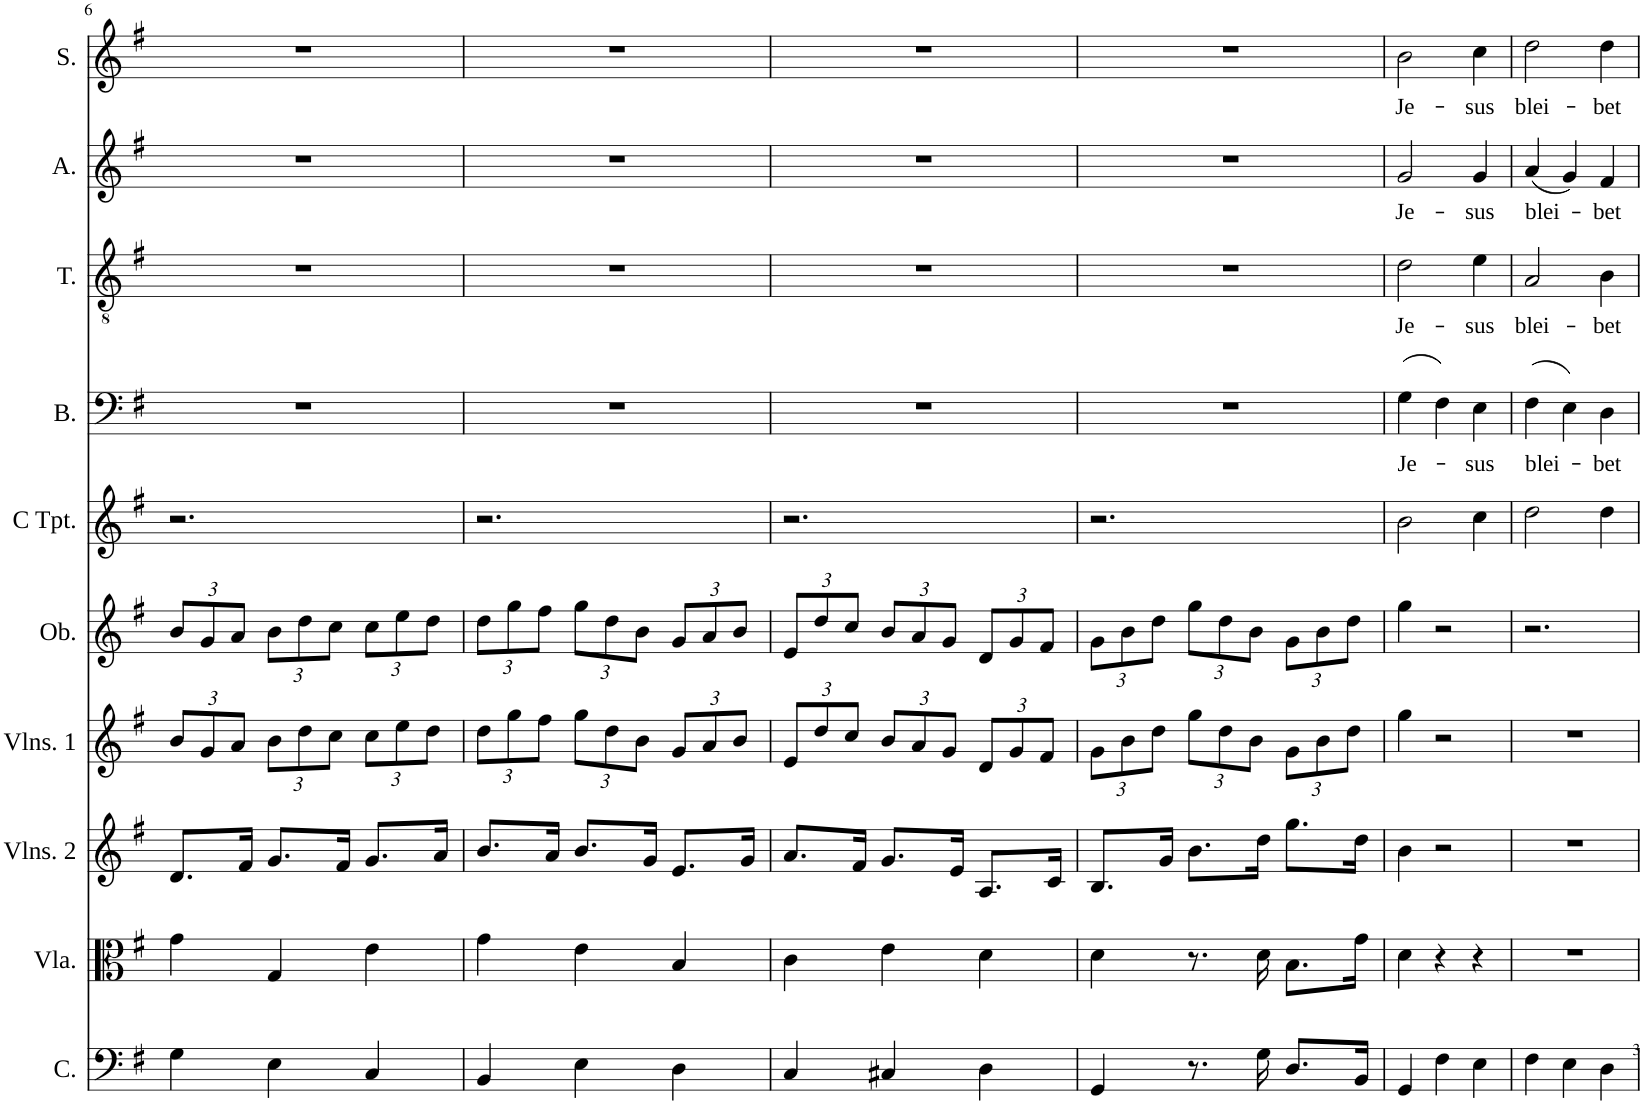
**kern	**kern	**kern	**kern	**kern	**kern	**kern	**text	**kern	**text	**kern	**text	**kern	**text
*part10	*part9	*part8	*part7	*part6	*part5	*part4	*part4	*part3	*part3	*part2	*part2	*part1	*part1
*staff10	*staff9	*staff8	*staff7	*staff6	*staff5	*staff4	*staff4	*staff3	*staff3	*staff2	*staff2	*staff1	*staff1
*I"Continuo	*I"Viola	*I"Violins 2	*I"Violins 1	*I"Oboe	*I"C Trumpet	*I"Bass	*	*I"Tenor	*	*I"Alto	*	*I"Soprano	*
*I'C.	*I'Vla.	*I'Vlns. 2	*I'Vlns. 1	*I'Ob.	*I'C Tpt.	*I'B.	*	*I'T.	*	*I'A.	*	*I'S.	*
!!LO:PB:g=z
*clefF4	*clefC3	*clefG2	*clefG2	*clefG2	*clefG2	*clefF4	*	*clefGv2	*	*clefG2	*	*clefG2	*
*k[f#]	*k[f#]	*k[f#]	*k[f#]	*k[f#]	*k[f#]	*k[f#]	*	*k[f#]	*	*k[f#]	*	*k[f#]	*
*M3/4	*M3/4	*M3/4	*M3/4	*M3/4	*M3/4	*M3/4	*	*M3/4	*	*M3/4	*	*M3/4	*
*	*	*	*Xbrackettup	*Xbrackettup	*	*	*	*	*	*	*	*	*
=6	=6	=6	=6	=6	=6	=6	=6	=6	=6	=6	=6	=6	=6
4G\	4g\	8.d/L	12b/L	12b/L	2.r	2.r	.	2.r	.	2.r	.	2.r	.
.	.	.	12g/	12g/	.	.	.	.	.	.	.	.	.
.	.	.	12a/J	12a/J	.	.	.	.	.	.	.	.	.
.	.	16f#/Jk	.	.	.	.	.	.	.	.	.	.	.
4E\	4G/	8.g/L	12b\L	12b\L	.	.	.	.	.	.	.	.	.
.	.	.	12dd\	12dd\	.	.	.	.	.	.	.	.	.
.	.	.	12cc\J	12cc\J	.	.	.	.	.	.	.	.	.
.	.	16f#/Jk	.	.	.	.	.	.	.	.	.	.	.
4C/	4e\	8.g/L	12cc\L	12cc\L	.	.	.	.	.	.	.	.	.
.	.	.	12ee\	12ee\	.	.	.	.	.	.	.	.	.
.	.	.	12dd\J	12dd\J	.	.	.	.	.	.	.	.	.
.	.	16a/Jk	.	.	.	.	.	.	.	.	.	.	.
=7	=7	=7	=7	=7	=7	=7	=7	=7	=7	=7	=7	=7	=7
4BB/	4g\	8.b/L	12dd\L	12dd\L	2.r	2.r	.	2.r	.	2.r	.	2.r	.
.	.	.	12gg\	12gg\	.	.	.	.	.	.	.	.	.
.	.	.	12ff#\J	12ff#\J	.	.	.	.	.	.	.	.	.
.	.	16a/Jk	.	.	.	.	.	.	.	.	.	.	.
4E\	4e\	8.b/L	12gg\L	12gg\L	.	.	.	.	.	.	.	.	.
.	.	.	12dd\	12dd\	.	.	.	.	.	.	.	.	.
.	.	.	12b\J	12b\J	.	.	.	.	.	.	.	.	.
.	.	16g/Jk	.	.	.	.	.	.	.	.	.	.	.
4D\	4B/	8.e/L	12g/L	12g/L	.	.	.	.	.	.	.	.	.
.	.	.	12a/	12a/	.	.	.	.	.	.	.	.	.
.	.	.	12b/J	12b/J	.	.	.	.	.	.	.	.	.
.	.	16g/Jk	.	.	.	.	.	.	.	.	.	.	.
=8	=8	=8	=8	=8	=8	=8	=8	=8	=8	=8	=8	=8	=8
4C/	4c\	8.a/L	12e/L	12e/L	2.r	2.r	.	2.r	.	2.r	.	2.r	.
.	.	.	12dd/	12dd/	.	.	.	.	.	.	.	.	.
.	.	.	12cc/J	12cc/J	.	.	.	.	.	.	.	.	.
.	.	16f#/Jk	.	.	.	.	.	.	.	.	.	.	.
4C#X/	4e\	8.g/L	12b/L	12b/L	.	.	.	.	.	.	.	.	.
.	.	.	12a/	12a/	.	.	.	.	.	.	.	.	.
.	.	.	12g/J	12g/J	.	.	.	.	.	.	.	.	.
.	.	16e/Jk	.	.	.	.	.	.	.	.	.	.	.
4D\	4d\	8.A/L	12d/L	12d/L	.	.	.	.	.	.	.	.	.
.	.	.	12g/	12g/	.	.	.	.	.	.	.	.	.
.	.	.	12f#/J	12f#/J	.	.	.	.	.	.	.	.	.
.	.	16c/Jk	.	.	.	.	.	.	.	.	.	.	.
=9	=9	=9	=9	=9	=9	=9	=9	=9	=9	=9	=9	=9	=9
4GG/	4d\	8.B/L	12g\L	12g\L	2.r	2.r	.	2.r	.	2.r	.	2.r	.
.	.	.	12b\	12b\	.	.	.	.	.	.	.	.	.
.	.	.	12dd\J	12dd\J	.	.	.	.	.	.	.	.	.
.	.	16g/Jk	.	.	.	.	.	.	.	.	.	.	.
8.r	8.r	8.b\L	12gg\L	12gg\L	.	.	.	.	.	.	.	.	.
.	.	.	12dd\	12dd\	.	.	.	.	.	.	.	.	.
.	.	.	12b\J	12b\J	.	.	.	.	.	.	.	.	.
16G\	16d\	16dd\Jk	.	.	.	.	.	.	.	.	.	.	.
8.D/L	8.B\L	8.gg\L	12g\L	12g\L	.	.	.	.	.	.	.	.	.
.	.	.	12b\	12b\	.	.	.	.	.	.	.	.	.
.	.	.	12dd\J	12dd\J	.	.	.	.	.	.	.	.	.
16BB/Jk	16g\Jk	16dd\Jk	.	.	.	.	.	.	.	.	.	.	.
=10	=10	=10	=10	=10	=10	=10	=10	=10	=10	=10	=10	=10	=10
!	!	!	!	!	!	!	!LO:LY:b	!	!LO:LY:b	!	!LO:LY:b	!	!LO:LY:b
4GG/	4d\	4b\	4gg\	4gg\	2b\	(4G\	Je-	2d\	Je-	2g/	Je-	2b\	Je-
4F#\	4r	2r	2r	2r	.	4F#\)	.	.	.	.	.	.	.
!	!	!	!	!	!	!	!LO:LY:b	!	!LO:LY:b	!	!LO:LY:b	!	!LO:LY:b
4E\	4r	.	.	.	4cc\	4E\	-sus	4e\	-sus	4g/	-sus	4cc\	-sus
=11	=11	=11	=11	=11	=11	=11	=11	=11	=11	=11	=11	=11	=11
!	!	!	!	!	!	!	!LO:LY:b	!	!LO:LY:b	!	!LO:LY:b	!	!LO:LY:b
4F#\	2.r	2.r	2.r	2.r	2dd\	(4F#\	blei-	2A/	blei-	(4a/	blei-	2dd\	blei-
4E\	.	.	.	.	.	4E\)	.	.	.	4g/)	.	.	.
!	!	!	!	!	!	!	!LO:LY:b	!	!LO:LY:b	!	!LO:LY:b	!	!LO:LY:b
4D\	.	.	.	.	4dd\	4D\	-bet	4B\	-bet	4f#/	-bet	4dd\	-bet
=	=	=	=	=	=	=	=	=	=	=	=	=	=
*-	*-	*-	*-	*-	*-	*-	*-	*-	*-	*-	*-	*-	*-
